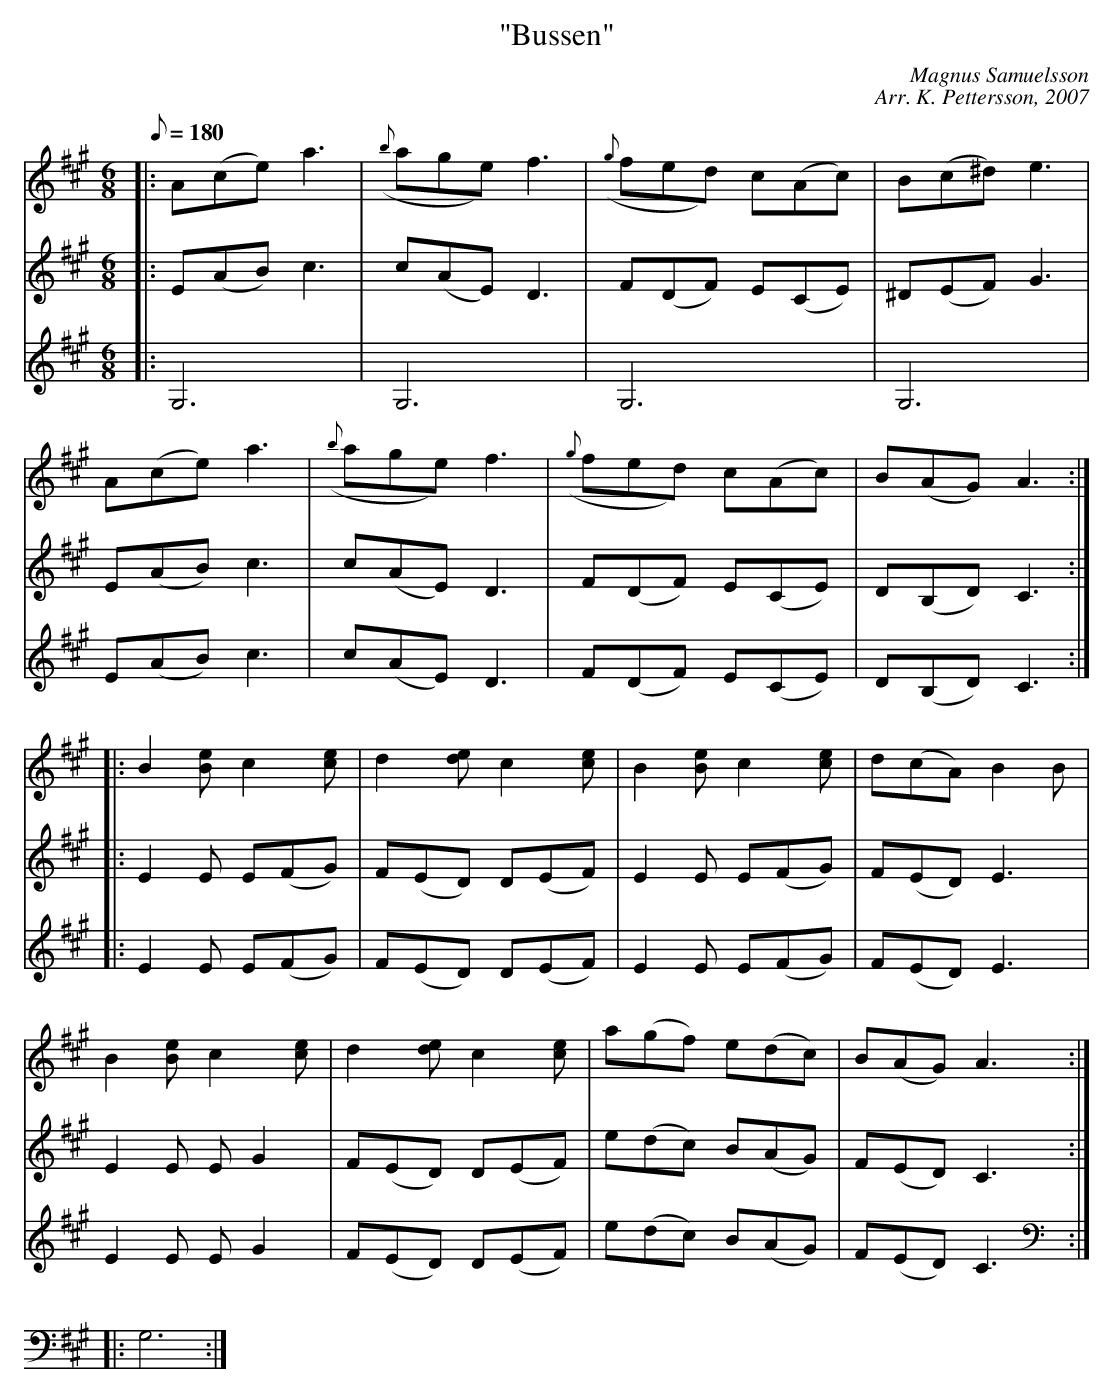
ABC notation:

X:1
T: "Bussen"
C: Magnus Samuelsson
C: Arr. K. Pettersson, 2007
M: 6/8
L: 1/8
K: A
Q: 180
V:1
|: A(ce) a3 | ({b}age) f3 | ({g}fed) c(Ac) | B(c^d) e3 |
A(ce) a3 | ({b}age) f3 | ({g}fed) c(Ac) | B(AG) A3:|
|: B2[Be] c2[ce] | d2[de] c2[ce] | B2[Be] c2[ce] | d(cA) B2B |
B2[Be] c2[ce] | d2[de] c2[ce] | a(gf) e(dc) | B(AG) A3 :|
[V:2] |: E(AB) c3 | c(AE) D3 | F(DF) E(CE) | ^D(EF) G3 |
[V:2] E(AB) c3 | c(AE) D3 | F(DF) E(CE) | D(B,D) C3 :|
[V:2] |: E2E E(FG) | F(ED) D(EF) | E2E E(FG) | F(ED) E3 |
[V:2] E2E EG2 | F(ED) D(EF) | e(dc) B(AG) | F(ED) C3 :|
[V:3] |: G,6 | G,6 | G,6| G,6 |
[V:3] E(AB) c3 | c(AE) D3 | F(DF) E(CE) | D(B,D) C3 :|
[V:3] |: E2E E(FG) | F(ED) D(EF) | E2E E(FG) | F(ED) E3 |
[V:3] E2E EG2 | F(ED) D(EF) | e(dc) B(AG) | F(ED) C3 :|
K: bass
|: G,6 :|
